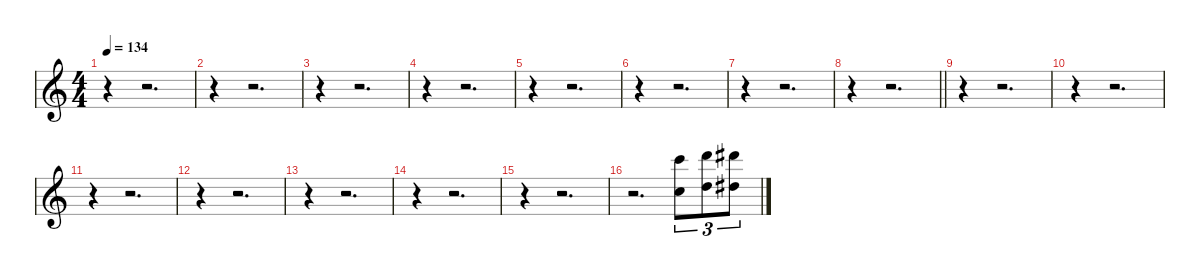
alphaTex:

\defaultSystemsLayout 4
\hideDynamics
\bracketExtendMode nobrackets
\singleTrackTrackNamePolicy hidden
\multiTrackTrackNamePolicy hidden
\otherSystemsTrackNameOrientation horizontal
\track ("Jamie Meyer" "orch.hit.") {instrument orchestrahit}
\staff {score}
\tuning (E4 C4 G3 C3 G2 C2)
\ts (4 4)
\tempo 134
\clef g2
\ks c
r.4{dy f beam Down} r.2{d beam Down} |
r.4{beam Down} r.2{d beam Down} |
r.4{beam Down} r.2{d beam Down} |
r.4{beam Down} r.2{d beam Down} |
r.4{beam Down} r.2{d beam Down} |
r.4{beam Down} r.2{d beam Down} |
r.4{beam Down} r.2{d beam Down} |
\barLineRight lightlight
r.4{beam Down} r.2{d beam Down} |
r.4{beam Down} r.2{d beam Down} |
r.4{beam Down} r.2{d beam Down} |
r.4{beam Down} r.2{d beam Down} |
r.4{beam Down} r.2{d beam Down} |
r.4{beam Down} r.2{d beam Down} |
r.4{beam Down} r.2{d beam Down} |
r.4{beam Down} r.2{d beam Down} |
r.2{d beam Down} (20.1 17.3).8{tu (3 2) beam Down} (22.1 19.3).8{tu (3 2) beam Down} (23.1{acc #} 20.3{acc #}).8{tu (3 2) beam Down}
